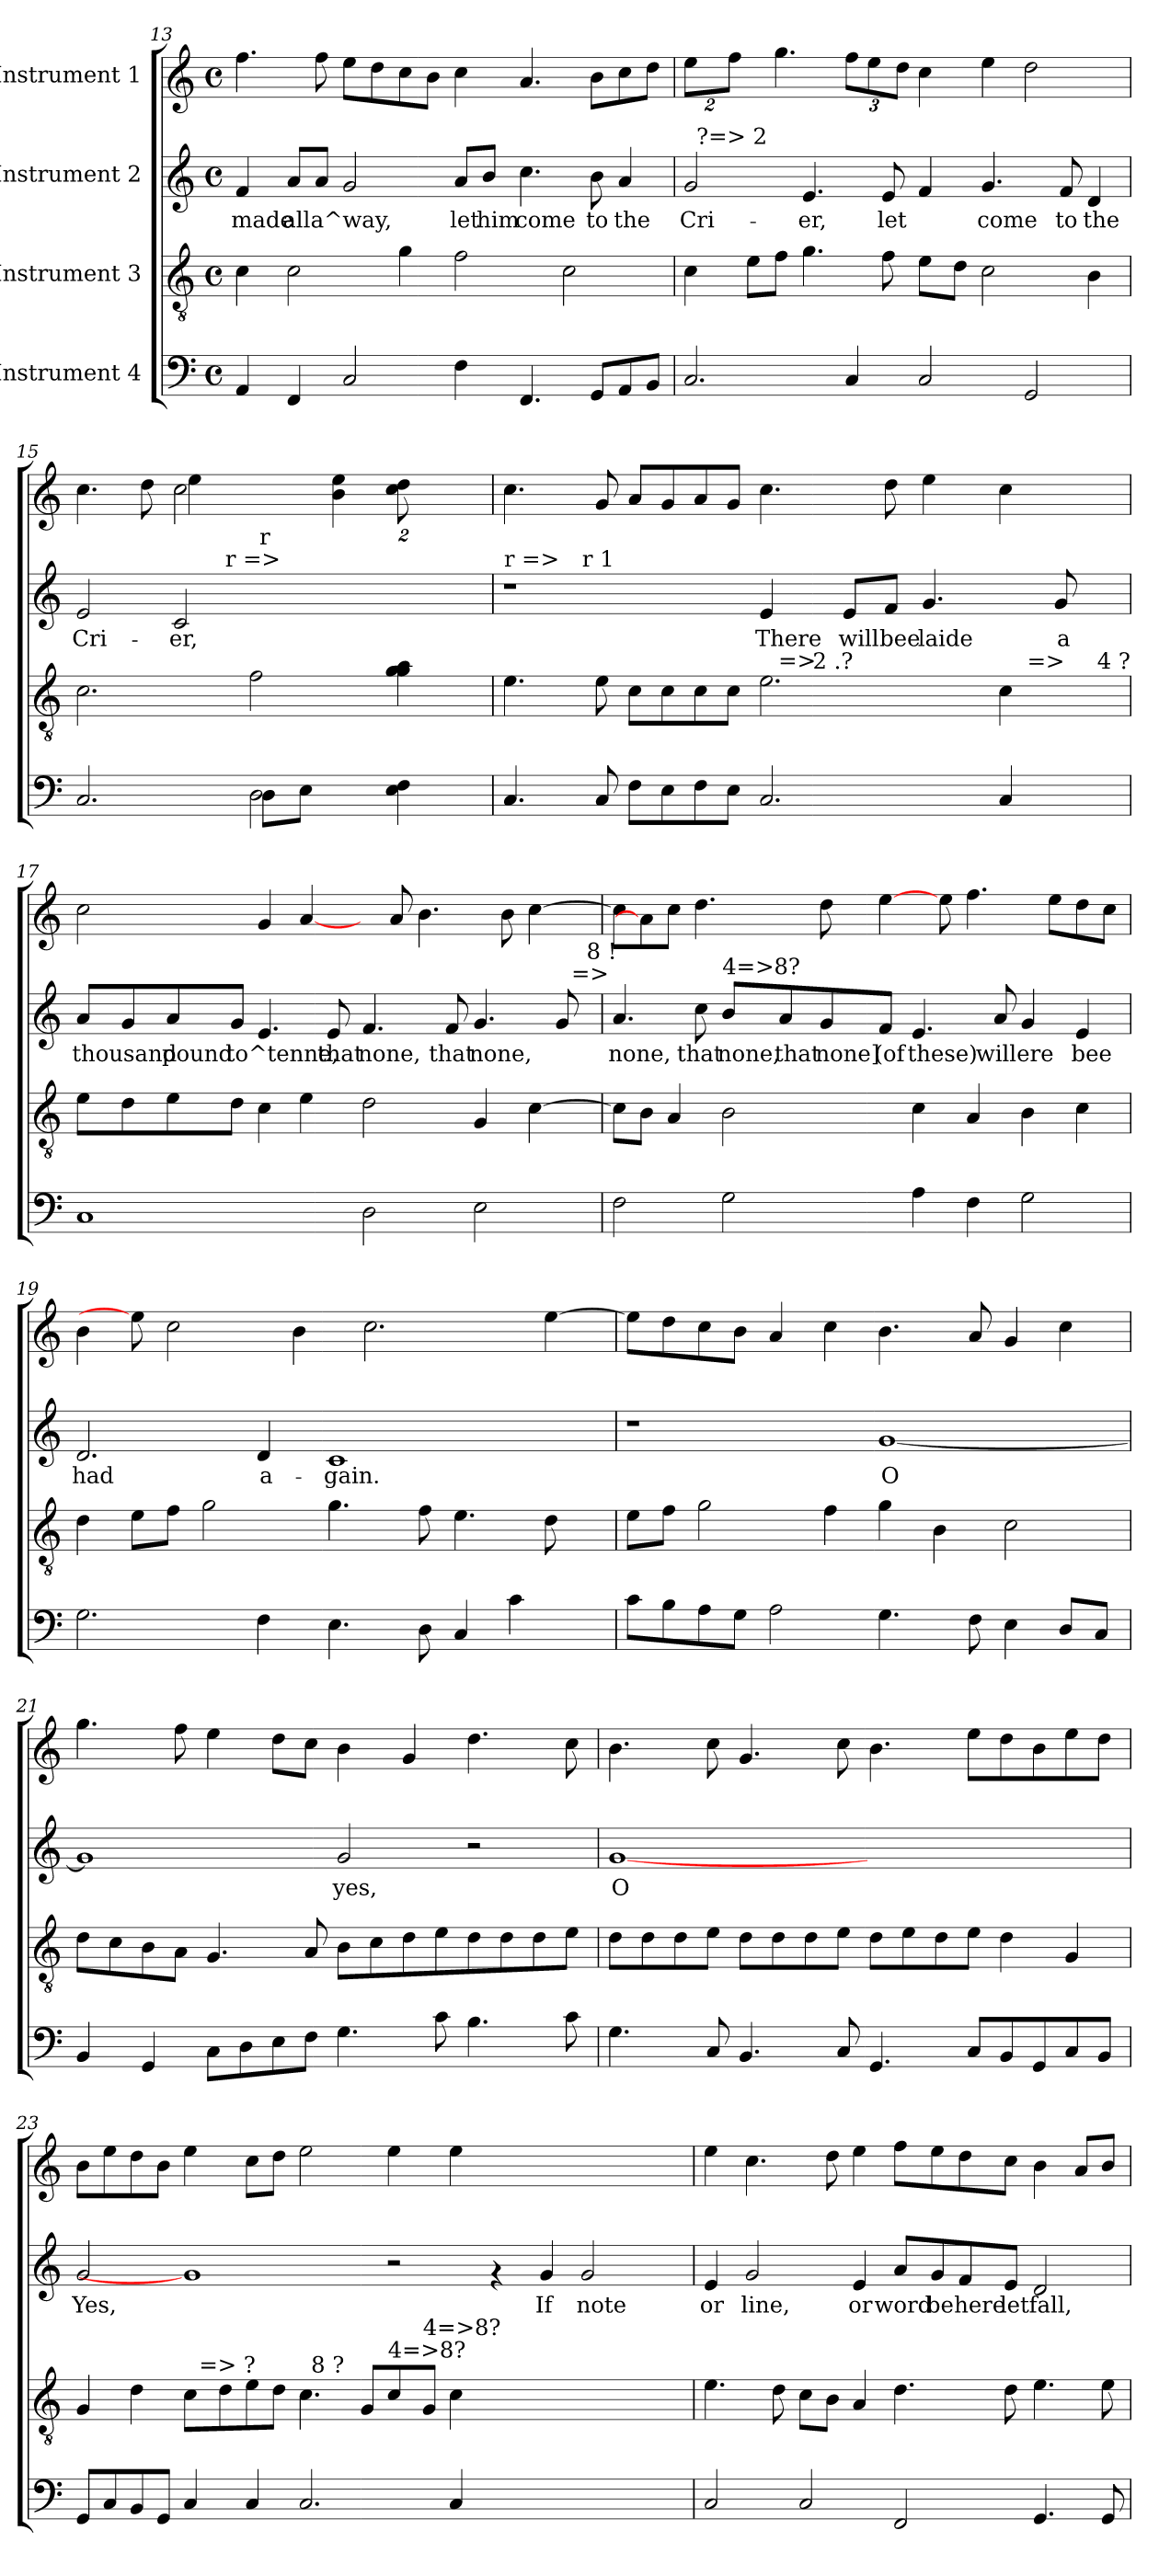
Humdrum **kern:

**kern	**kern	**kern	**text	**kern
*part4	*part3	*part2	*part2	*part1
*staff4	*staff3	*staff2	*staff2	*staff1
*I"Instrument 4	*I"Instrument 3	*I"Instrument 2	*	*I"Instrument 1
*clefF4	*clefGv2	*clefG2	*	*clefG2
*k[]	*k[]	*k[]	*	*k[]
*C:	*C:	*C:	*	*C:
*M4/4	*M4/4	*M4/4	*	*M4/4
*met(c)	*met(c)	*met(c)	*	*met(c)
=13	=13	=13	=13	=13
!	!	!	!LO:LY:b:cj	!
4AA/	4c\	4f/	made	4.ff\
!	!	!	!LO:LY:b:cj	!
4FF/	2c\	8a/L	all	.
!	!	!	!LO:LY:b:cj	!
.	.	8a/J	a^way,	8ff\
!	!	!	!LO:LY:b:cj	!
2C/	.	2g/	.	8ee\L
.	.	.	.	8dd\
.	4g\	.	.	8cc\
.	.	.	.	8b\J
!	!	!	!LO:LY:b:cj	!
4F\	2f\	8a/L	let	4cc\
!	!	!	!LO:LY:b:cj	!
.	.	8b/J	him	.
!	!	!	!LO:LY:b:cj	!
4.FF/	.	4.cc\	come	4.a/
.	2c\	.	.	.
!	!	!	!LO:LY:b:cj	!
8GG/L	.	8b\	to	8b\L
!	!	!	!LO:LY:b:cj	!
8AA/	.	4a/	the	8cc\
8BB/J	.	.	.	8dd\J
!!LO:LB:g=z
=14	=14	=14	=14	=14
!	!	!	!LO:LY:b:cj	!
*	*	*	*	*Xbrackettup
*	*	*^	*	*
2.C/	4c\	2g/	32ryy	Cri-	16%3ee\L
!	!	!	!LO:TX:a:t=?=> 2	!	!
.	.	.	1ryy	.	.
.	.	.	.	.	16%3ff\J
.	8e\L	.	.	.	.
.	8f\J	.	.	.	4.gg\
!	!	!	!	!LO:LY:b:cj	!
.	4.g\	4.e/	.	-er,	.
4C/	.	.	.	.	12ff\L
.	.	.	.	.	12ee\
!	!	!	!	!LO:LY:b:cj	!
.	8f\	8e/	.	let	.
.	.	.	.	.	12dd\J
!	!	!	!	!LO:LY:b:cj	!
2C/	8e\L	4f/	.	.	4cc\
.	.	.	2ryy	.	.
.	8d\J	.	.	.	.
!	!	!	!	!LO:LY:b:cj	!
.	2c\	4.g/	.	come	4ee\
2GG/	.	.	.	.	2dd\
.	.	.	4...ryy	.	.
!	!	!	!	!LO:LY:b:cj	!
.	.	8f/	.	to	.
!	!	!	!	!LO:LY:b:cj	!
.	4B\	4d/	.	the	.
=15	=15	=15	=15	=15	=15
*^	*	*	*	*	*
!	!	!	!	!	!LO:LY:b:cj	!
*	*	*	*	*^	*	*^
2.C/	2.ryy	2.c\	2e/	2ryy	2ryy	Cri-	4.cc\	2ryy
.	.	.	.	.	.	.	8dd\	.
!	!	!	!	!	!	!LO:LY:b:cj	!	!
.	.	.	2c/	8ryy	4ryy	-er,	2cc\	4ee\
.	.	.	.	32.ryy	.	.	.	.
!	!	!	!	!LO:TX:a:t=r =>	!	!	!	!
.	.	.	.	2ryy	.	.	.	.
2D\	8D\L	2f\	.	.	64ryy	.	.	16ryy
!	!	!	!	!	!LO:TX:a:t=r	!	!	!
.	.	.	.	.	2ryy	.	.	.
.	.	.	.	.	.	.	.	2ryy
.	8E\J	.	.	.	.	.	.	.
.	2ryy	.	2ryy	.	.	.	4ee\ 4b\	.
.	.	.	.	4ryy	.	.	.	.
4F\ 4E\	.	4a\ 4g\ 4g\	.	.	.	.	16%3dd\ 16%3cc\	.
.	.	.	.	.	8...ryy	.	.	.
.	.	.	.	.	.	.	.	8.ryy
.	.	.	.	16ryy	.	.	.	.
.	.	.	.	.	.	.	16ryy	.
.	.	.	.	64ryy	.	.	.	.
!!LO:LB:g=z
=16	=16	=16	=16	=16	=16	=16	=16	=16
!	!	!	!LO:TX:a:t=r =>	!	!	!	!	!
*	*	*^	*	*	*	*	*	*
*	*	*	*^	*	*	*	*	*	*
*	*	*	*	*^	*	*	*	*	*	*
*	*	*	*	*	*	*	*v	*v	*	*	*
*v	*v	*	*	*	*^	*	*	*	*v	*v
4.C/	4.e\	1ryy	1ryy	1ryy	1ryy	1r	4ryy	.	4.cc\
.	.	.	.	.	.	.	16.ryy	.	.
!	!	!	!	!	!	!	!LO:TX:a:t=r 1	!	!
.	.	.	.	.	.	.	1ryy	.	.
8C/	8e\	.	.	.	.	.	.	.	8g/
8F\L	8c\L	.	.	.	.	.	.	.	8a/L
8E\	8c\	.	.	.	.	.	.	.	8g/
8F\	8c\	.	.	.	.	.	.	.	8a/
8E\J	8c\J	.	.	.	.	.	.	.	8g/J
!	!	!	!	!	!	!	!	!LO:LY:b:cj	!
2.C/	2.e\	32.ryy	8ryy	2ryy	2ryy	4e/	.	There	4.cc\
!	!	!LO:TX:a:t==>	!	!	!	!	!	!	!
.	.	2ryy	.	.	.	.	.	.	.
.	.	.	64ryy	.	.	.	.	.	.
!	!	!	!LO:TX:a:t=2 .?	!	!	!	!	!	!
.	.	.	2ryy	.	.	.	.	.	.
!	!	!	!	!	!	!	!	!LO:LY:b:cj	!
.	.	.	.	.	.	8e/L	.	will	.
.	.	.	.	.	.	.	2ryy	.	.
!	!	!	!	!	!	!	!	!LO:LY:b:cj	!
.	.	.	.	.	.	8f/J	.	bee	8dd\
!	!	!	!	!	!	!	!	!LO:LY:b:cj	!
.	.	.	.	4ryy	4ryy	4.g/	.	laide	4ee\
.	.	4ryy	.	.	.	.	.	.	.
.	.	.	4ryy	.	.	.	.	.	.
4C/	4c\	.	.	16ryy	8ryy	.	.	.	4cc\
.	.	8ryy	.	.	.	.	.	.	.
!	!	!	!	!LO:TX:a:t==>	!	!	!	!	!
.	.	.	.	8.ryy	.	.	.	.	.
.	.	.	.	.	.	.	8ryy	.	.
!	!	!	!	!	!	!	!	!LO:LY:b:cj	!
.	.	.	.	.	16ryy	8g/	.	a	.
.	.	.	16..ryy	.	.	.	.	.	.
.	.	16ryy	.	.	.	.	.	.	.
.	.	.	.	.	64ryy	.	.	.	.
!	!	!	!	!	!LO:TX:a:t=4 ?	!	!	!	!
.	.	.	.	.	32.ryy	.	.	.	.
.	.	.	.	.	.	.	32ryy	.	.
.	.	64ryy	.	.	.	.	.	.	.
=17	=17	=17	=17	=17	=17	=17	=17	=17	=17
!	!	!	!	!	!	!	!	!LO:LY:b:cj	!
*	*v	*v	*v	*v	*v	*	*^	*	*
1C	8e\L	8a/L	1ryy	1ryy	thousand	2cc\
!	!	!	!	!	!LO:LY:b:cj	!
.	8d\	8g/	.	.	.	.
!	!	!	!	!	!LO:LY:b:cj	!
.	8e\	8a/	.	.	pound	.
!	!	!	!	!	!LO:LY:b:cj	!
.	8d\J	8g/J	.	.	to^tenne,	.
!	!	!	!	!	!LO:LY:b:cj	!
.	4c\	4.e/	.	.	.	4g/
.	4e\	.	.	.	.	[4a/
!	!	!	!	!	!LO:LY:b:cj	!
.	.	8e/	.	.	that	.
!	!	!	!	!	!LO:LY:b:cj	!
2D\	2d\	4.f/	2ryy	2ryy	none,	8ryy
.	.	.	.	.	.	8a/
.	.	.	.	.	.	4.b\
!	!	!	!	!	!LO:LY:b:cj	!
.	.	8f/	.	.	that	.
!	!	!	!	!	!LO:LY:b:cj	!
2E\	4G/	4.g/	4ryy	4...ryy	none,	.
.	.	.	.	.	.	8b\
.	[>4c\	.	8ryy	.	.	[>4cc\
!	!	!	!	!	!LO:LY:b:cj	!
.	.	8g/	32.ryy	.	.	.
!	!	!	!LO:TX:a:t==>	!	!	!
.	.	.	16ryy	.	.	.
!	!	!	!	!LO:TX:a:t=8 !	!	!
.	.	.	.	32ryy	.	.
.	.	.	64ryy	.	.	.
!!LO:PB:g=z
=18	=18	=18	=18	=18	=18	=18
!	!	!	!	!	!LO:LY:b:cj	!
*	*	*v	*v	*v	*	*
2F\	8c\L]	4.a/	none,	8cc\L]
.	8B\J	.	.	8a/]
.	4A/	.	.	8cc\J
!	!	!	!LO:LY:b:cj	!
.	.	8cc\	that	4.dd\
!	!	!LO:TX:a:t=4=>8?	!	!
!	!	!	!LO:LY:b:cj	!
2G\	2B\	8b/L	none,	.
!	!	!	!LO:LY:b:cj	!
.	.	8a/	that	.
!	!	!	!LO:LY:b:cj	!
.	.	8g/	none]	8dd\
!	!	!	!LO:LY:b:cj	!
.	.	8f/J	(of	[4ee\
!	!	!	!LO:LY:b:cj	!
4A\	4c\	4.e/	these)	.
.	.	.	.	8ee\
4F\	4A/	.	.	4.ff\
!	!	!	!LO:LY:b:cj	!
.	.	8a/	will	.
!	!	!	!LO:LY:b:cj	!
2G\	4B\	4g/	ere	.
.	.	.	.	8ee\L
!	!	!	!LO:LY:b:cj	!
.	4c\	4e/	bee	8dd\
.	.	.	.	8cc\J
=19	=19	=19	=19	=19
!	!	!	!LO:LY:b:cj	!
2.G\	4d\	2.d/	had	4b\
.	8e\L	.	.	8ee\]
.	8f\J	.	.	2cc\
.	2g\	.	.	.
!	!	!	!LO:LY:b:cj	!
4F\	.	4d/	a-	.
.	.	.	.	4b\
!	!	!	!LO:LY:b:cj	!
4.E\	4.g\	1c	-gain.	.
.	.	.	.	2.cc\
8D\	8f\	.	.	.
4C/	4.e\	.	.	.
4c\	.	.	.	.
.	8d\	.	.	[<4ee\
8ryy	8ryy	8ryy	.	.
!!LO:LB:g=z
=20	=20	=20	=20	=20
8c\L	8e\L	1r	.	8ee\L]
8B\	8f\J	.	.	8dd\
8A\	2g\	.	.	8cc\
8G\J	.	.	.	8b\J
2A\	.	.	.	4a/
.	4f\	.	.	4cc\
!	!	!	!LO:LY:b:cj	!
4.G\	4g\	[<1g	O	4.b\
.	4B\	.	.	.
8F\	.	.	.	8a/
4E\	2c\	.	.	4g/
8D/L	.	.	.	4cc\
8C/J	.	.	.	.
=21	=21	=21	=21	=21
!	!	!	!LO:LY:b:cj	!
4BB/	8d\L	1g]	.	4.gg\
.	8c\	.	.	.
4GG/	8B\	.	.	.
.	8A\J	.	.	8ff\
8C\L	4.G/	.	.	4ee\
8D\	.	.	.	.
8E\	.	.	.	8dd\L
8F\J	8A/	.	.	8cc\J
!	!	!	!LO:LY:b:cj	!
4.G\	8B\L	2g/	yes,	4b\
.	8c\	.	.	.
.	8d\	.	.	4g/
8c\	8e\	.	.	.
4.B\	8d\	2r	.	4.dd\
.	8d\	.	.	.
.	8d\	.	.	.
8c\	8e\J	.	.	8cc\
=22	=22	=22	=22	=22
!	!	!	!LO:LY:b:cj	!
4.G\	8d\L	[1g	O	4.b\
.	8d\	.	.	.
.	8d\	.	.	.
8C/	8e\J	.	.	8cc\
4.BB/	8d\L	.	.	4.g/
.	8d\	.	.	.
.	8d\	.	.	.
8C/	8e\J	.	.	8cc\
4.GG/	8d\L	1ryy	.	4.b\
.	8e\	.	.	.
.	8d\	.	.	.
8C/L	8e\J	.	.	8ee\L
8BB/	4d\	.	.	8dd\
8GG/	.	.	.	8b\
8C/	4G/	.	.	8ee\
8BB/J	.	.	.	8dd\J
!!LO:LB:g=z
=23	=23	=23	=23	=23
!	!	!	!LO:LY:b:cj	!
*	*^	*	*	*
*	*	*^	*	*	*
8GG/L	4G/	2ryy	1ryy	2g/	Yes,	8b\L
8C/	.	.	.	.	.	8ee\
8BB/	4d\	.	.	.	.	8dd\
8GG/J	.	.	.	.	.	8b\J
4C/	8c\L	32.ryy	.	1g]	.	4ee\
!	!	!LO:TX:a:t==> ?	!	!	!	!
.	.	1ryy	.	.	.	.
.	8d\	.	.	.	.	.
4C/	8e\	.	.	.	.	8cc\L
.	8d>\J	.	.	.	.	8dd\J
2.C/	4.c\	.	32ryy	.	.	2ee\
!	!	!	!LO:TX:a:t=8 ?	!	!	!
.	.	.	1ryy	.	.	.
.	8G/L	.	.	.	.	.
!	!LO:TX:a:t=4=>8?	!	!	!	!	!
.	8c/	.	.	2r	.	4ee\
.	.	1ryy	.	.	.	.
!	!LO:TX:a:t=4=>8?	!	!	!	!	!
.	8G/J	.	.	.	.	.
4C/	4c\	.	.	.	.	4ee\
1ryy	1ryy	.	.	4rf	.	1ryy
.	.	.	2ryy	.	.	.
!	!	!	!	!	!LO:LY:b:cj	!
.	.	.	.	4g/	If	.
!	!	!	!	!	!LO:LY:b:cj	!
.	.	.	.	2g/	note	.
.	.	.	4...ryy	.	.	.
.	.	4ryy	.	.	.	.
.	.	8ryy	.	.	.	.
.	.	16ryy	.	.	.	.
.	.	64ryy	.	.	.	.
=24	=24	=24	=24	=24	=24	=24
!	!	!	!	!	!LO:LY:b:cj	!
*	*v	*v	*v	*	*	*
2C/	4.e\	4e/	or	4ee\
!	!	!	!LO:LY:b:cj	!
.	.	2g/	line,	4.cc\
.	8d\	.	.	.
2C/	8c\L	.	.	.
.	8B\J	.	.	8dd\
!	!	!	!LO:LY:b:cj	!
.	4A/	4e/	or	4ee\
!	!	!	!LO:LY:b:cj	!
2FF/	4.d\	8a/L	word	8ff\L
!	!	!	!LO:LY:b:cj	!
.	.	8g/	be	8ee\
!	!	!	!LO:LY:b:cj	!
.	.	8f/	here	8dd\
!	!	!	!LO:LY:b:cj	!
.	8d\	8e/J	let	8cc\J
!	!	!	!LO:LY:b:cj	!
4.GG/	4.e\	2d/	fall,	4b\
.	.	.	.	8a/L
8GG/	8e\	.	.	8b/J
=	=	=	=	=
*-	*-	*-	*-	*-
